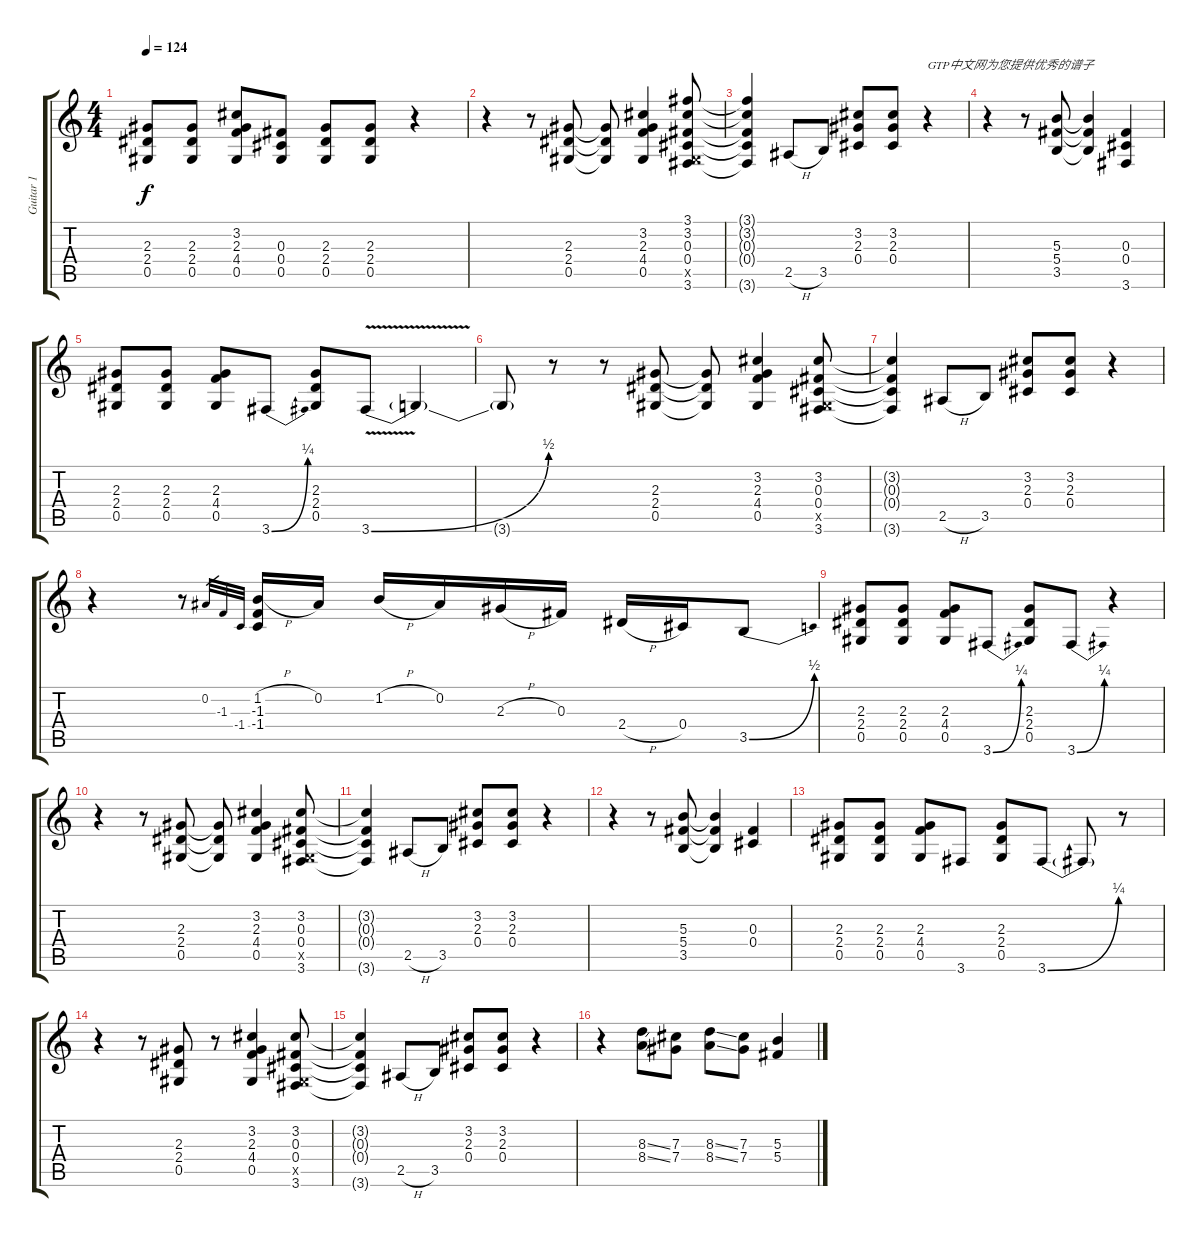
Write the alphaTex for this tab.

\track ("Guitar 1" "Guitar 1") {instrument overdrivenguitar}
\staff {score tabs}
\tuning (Eb4 Bb3 Gb3 Db3 Ab2 Eb2) {hide}
\ts (4 4)
\tempo 124
\clef g2
\ks c
(2.3 2.4 0.5).8{dy f instrument overdrivenguitar} (2.3 2.4 0.5).8 (3.2 2.3 4.4 0.5).8 (0.3 0.4 0.5).8 (2.3 2.4 0.5).8 (2.3 2.4 0.5).8 r.4 |
r.4 r.8 (2.3 2.4 0.5).8 (2.3{t} 2.4{t} 0.5{t}).8 (3.2 2.3 4.4 0.5).4 (3.1 3.2 0.3 0.4 0.5{x} 3.6).8 |
(3.1{t} 3.2{t} 0.3{t} 0.4{t} 3.6{t}).4 2.5{h}.8 3.5.8 (3.2 2.3 0.4).8 (3.2 2.3 0.4).8 r.4{txt "GTP中文网为您提供优秀的谱子"} |
r.4 r.8 (5.3 5.4 3.5).8 (5.3{t} 5.4{t} 3.5{t}).4 (0.3 0.4 3.6).4 |
(2.3 2.4 0.5).8 (2.3 2.4 0.5).8 (2.3 4.4 0.5).8 3.6{be (bend 0 0 60 1)}.8 (2.3 2.4 0.5).8 3.6{be (bend 0 0 60 2) v}.8 3.6{t}.4 |
3.6{t}.8 r.8 r.8 (2.3 2.4 0.5).8 (2.3{t} 2.4{t} 0.5{t}).8 (3.2 2.3 4.4 0.5).4 (3.2 0.3 0.4 0.5{x} 3.6).8 |
(3.2{t} 0.3{t} 0.4{t} 3.6{t}).4 2.5{h}.8 3.5.8 (3.2 2.3 0.4).8 (3.2 2.3 0.4).8 r.4 |
r.4 r.8 0.2.32{gr} -1.3.32{gr} -1.4.32{gr} (1.2{h} -1.3 -1.4).16 0.2.16 1.2{h}.16 0.2.16 2.3{h}.16 0.3.16 2.4{h}.16 0.4.16 3.5{be (bend 0 0 60 2)}.8 |
(2.3 2.4 0.5).8 (2.3 2.4 0.5).8 (2.3 4.4 0.5).8 3.6{be (bend 0 0 60 1)}.8 (2.3 2.4 0.5).8 3.6{be (bend 0 0 60 1)}.8 r.4 |
r.4 r.8 (2.3 2.4 0.5).8 (2.3{t} 2.4{t} 0.5{t}).8 (3.2 2.3 4.4 0.5).4 (3.2 0.3 0.4 0.5{x} 3.6).8 |
(3.2{t} 0.3{t} 0.4{t} 3.6{t}).4 2.5{h}.8 3.5.8 (3.2 2.3 0.4).8 (3.2 2.3 0.4).8 r.4 |
r.4 r.8 (5.3 5.4 3.5).8 (5.3{t} 5.4{t} 3.5{t}).4 (0.3 0.4).4 |
(2.3 2.4 0.5).8 (2.3 2.4 0.5).8 (2.3 4.4 0.5).8 3.6.8 (2.3 2.4 0.5).8 3.6{be (bend 0 0 60 1)}.8 3.6{t}.8 r.8 |
r.4 r.8 (2.3 2.4 0.5).8 r.8 (3.2 2.3 4.4 0.5).4 (3.2 0.3 0.4 0.5{x} 3.6).8 |
(3.2{t} 0.3{t} 0.4{t} 3.6{t}).4 2.5{h}.8 3.5.8 (3.2 2.3 0.4).8 (3.2 2.3 0.4).8 r.4 |
r.4 (8.3{ss} 8.4{ss}).8 (7.3 7.4).8 (8.3{ss} 8.4{ss}).8 (7.3 7.4).8 (5.3 5.4).4
